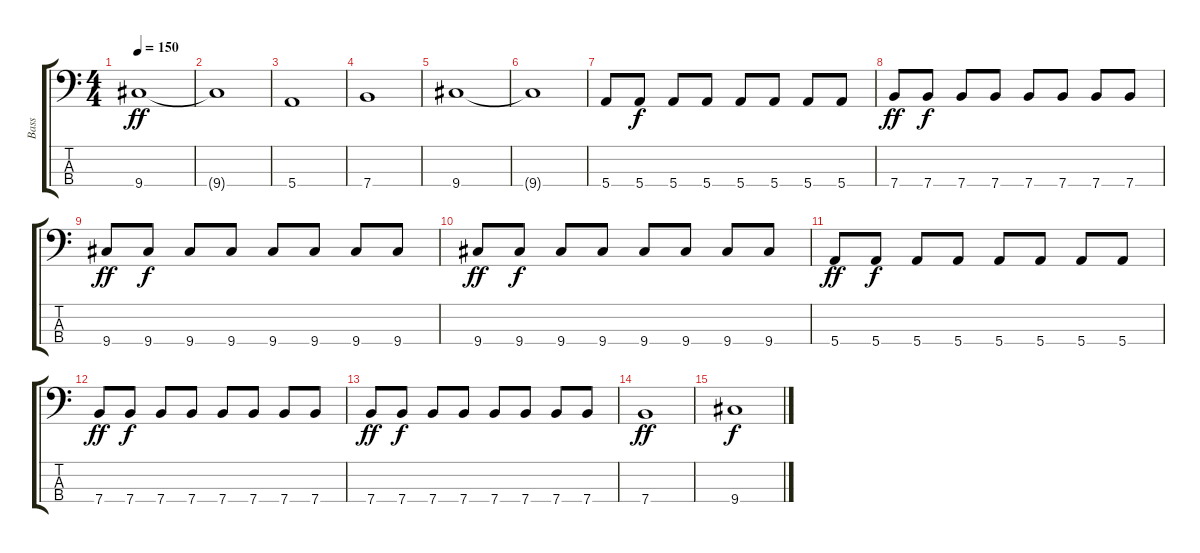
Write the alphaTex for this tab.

\track ("Bass" "Bass") {instrument electricbassfinger}
\staff {score tabs}
\tuning (G2 D2 A1 E1) {hide}
\ts (4 4)
\tempo 150
\clef f4
\ks c
9.4.1{dy ff} |
9.4{t}.1 |
5.4.1 |
7.4.1 |
9.4.1 |
9.4{t}.1 |
5.4.8 5.4.8{dy f} 5.4.8 5.4.8 5.4.8 5.4.8 5.4.8 5.4.8 |
7.4.8{dy ff} 7.4.8{dy f} 7.4.8 7.4.8 7.4.8 7.4.8 7.4.8 7.4.8 |
9.4.8{dy ff} 9.4.8{dy f} 9.4.8 9.4.8 9.4.8 9.4.8 9.4.8 9.4.8 |
9.4.8{dy ff} 9.4.8{dy f} 9.4.8 9.4.8 9.4.8 9.4.8 9.4.8 9.4.8 |
5.4.8{dy ff} 5.4.8{dy f} 5.4.8 5.4.8 5.4.8 5.4.8 5.4.8 5.4.8 |
7.4.8{dy ff} 7.4.8{dy f} 7.4.8 7.4.8 7.4.8 7.4.8 7.4.8 7.4.8 |
7.4.8{dy ff} 7.4.8{dy f} 7.4.8 7.4.8 7.4.8 7.4.8 7.4.8 7.4.8 |
7.4.1{dy ff} |
9.4.1{dy f}
